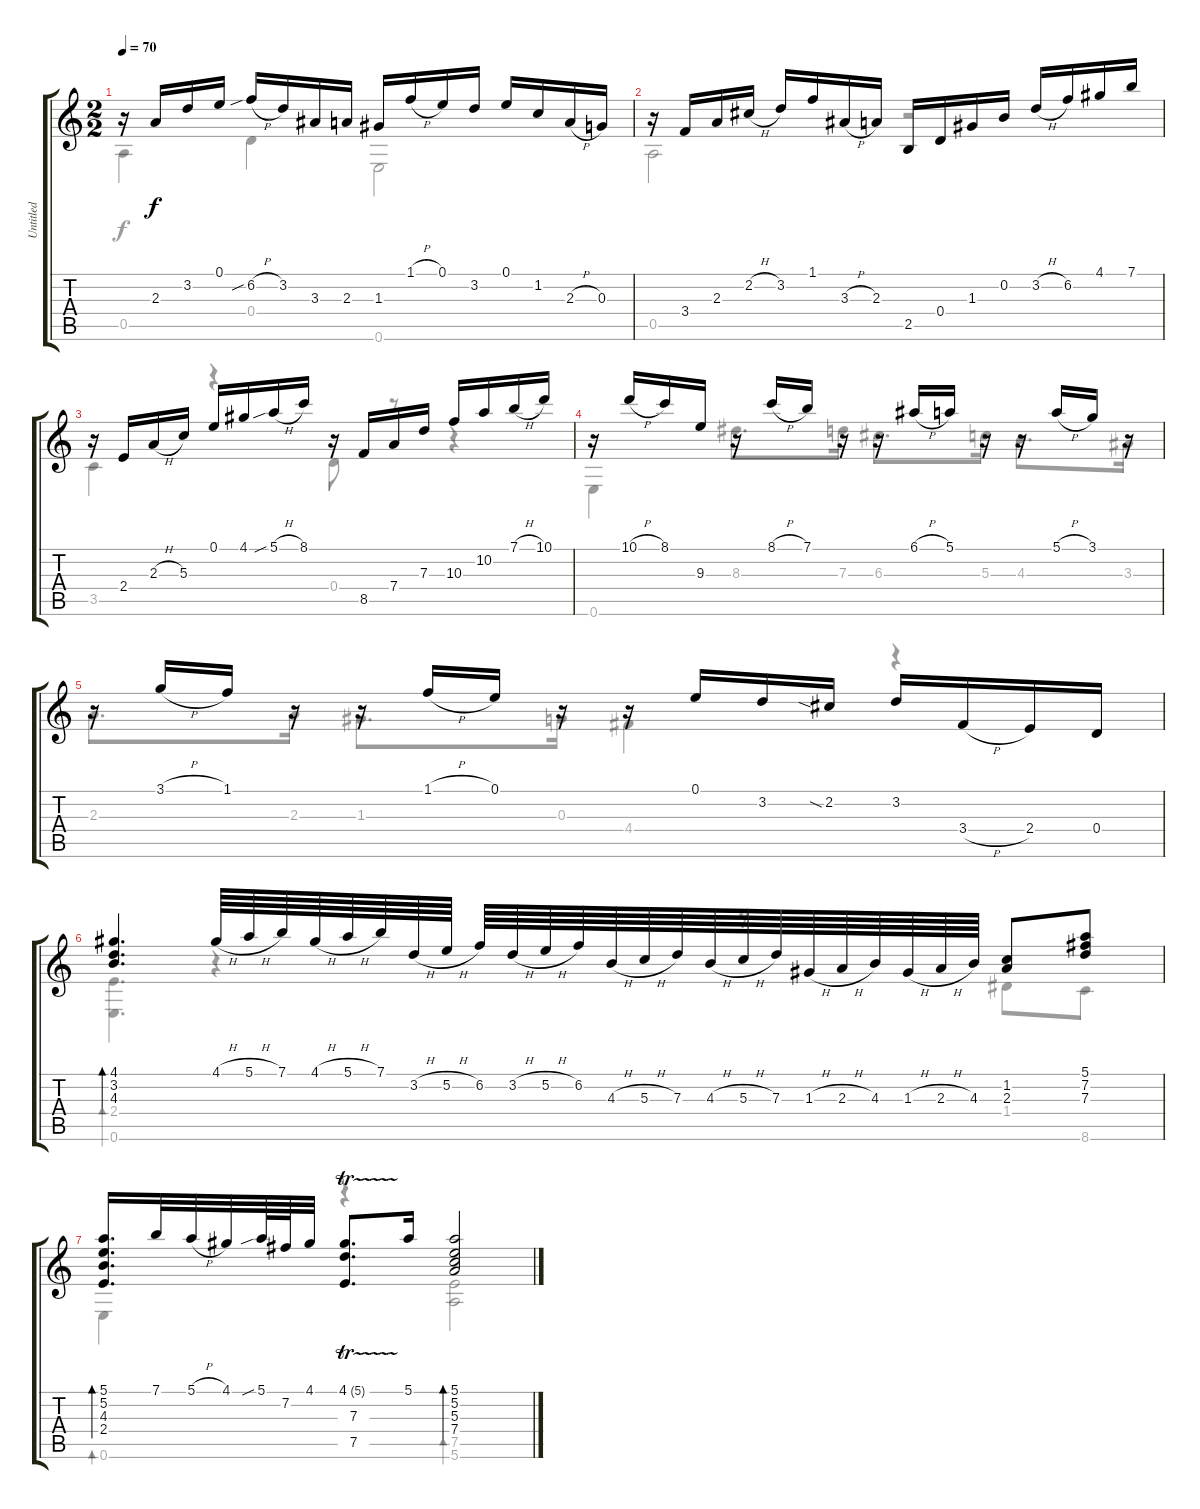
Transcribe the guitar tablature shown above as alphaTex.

\track ("Untitled" "Untitled") {instrument acousticguitarnylon}
\staff {score tabs}
\tuning (E4 B3 G3 D3 A2 E2) {hide}
\voice
\ts (2 2)
\tempo 70
\clef g2
\ks c
r.16{dy f} 2.3.16 3.2.16 0.1.16 6.2{sib h}.16 3.2.16 3.3.16 2.3.16 1.3.16 1.1{h}.16 0.1.16 3.2.16 0.1.16 1.2.16 2.3{h}.16 0.3.16 |
r.16 3.4.16 2.3.16 2.2{h}.16 3.2.16 1.1.16 3.3{h}.16 2.3.16 2.5.16 0.4.16 1.3.16 0.2.16 3.2{h}.16 6.2.16 4.1.16 7.1.16 |
r.16 2.4.16 2.3{h}.16 5.3.16 0.1.16 4.1.16 5.1{sib h}.16 8.1.16 r.16 8.5.16 7.4.16 7.3.16 10.3.16 10.2.16 7.1{h}.16 10.1.16 |
r.16 10.1{h}.16 8.1.16 9.3.16 r.16 8.1{h}.16 7.1.16 r.16 r.16 6.1{h}.16 5.1.16 r.16 r.16 5.1{h}.16 3.1.16 r.16 |
r.16 3.1{h}.16 1.1.16 r.16 r.16 1.1{h}.16 0.1.16 r.16 r.16 0.1.16 3.2.16 2.2{sia}.16 3.2.16 3.4{h}.16 2.4.16 0.4.16 |
(4.1 3.2 4.3).4{d bd 30} 4.1{h}.64 5.1{h}.64 7.1.64 4.1{h}.64 5.1{h}.64 7.1.64 3.2{h}.64 5.2{h}.64 6.2.64 3.2{h}.64 5.2{h}.64 6.2.64 4.3{h}.64 5.3{h}.64 7.3.64 4.3{h}.64 5.3{h}.64 7.3.64 1.3{h}.64 2.3{h}.64 4.3.64 1.3{h}.64 2.3{h}.64 4.3.64 (1.2 2.3).8 (5.1 7.2 7.3).8 |
(5.1 5.2 4.3 2.4).16{d bd 30} 7.1.32 5.1{h}.32 4.1.32 5.1{sib}.64 7.2.64 4.1.32 (4.1{tr (5 32)} 7.3 7.5).8{d} 5.1.16 (5.1 5.2 5.3 7.4).2{bd 30}
\voice
\clef g2
\ottava regular
\simile none
\ks c
0.5.4{dy f} 0.4.4 0.6.2 |
0.5.2 r.2 |
3.5.4 r.4 0.4.8 r.8 r.4 |
0.6.4 8.3.8{d} 7.3.16 6.3.8{d} 5.3.16 4.3.8{d} 3.3.16 |
2.3.8{d} 2.3.16 1.3.8{d} 0.3.16 4.4.4 r.4 |
(2.4 0.6).4{d bd 30} r.4 r.8 1.4.8 8.6.8 |
0.6.4{bd 30} r.4 (7.5 5.6).2{bd 30}
